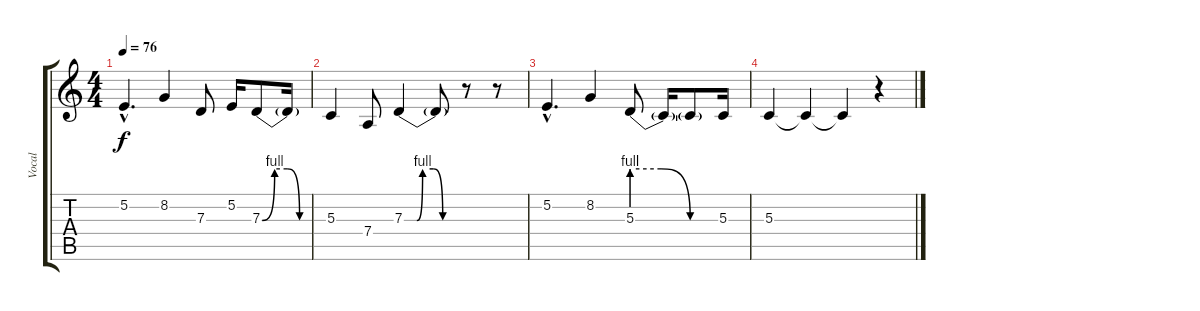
\track ("Vocal" "Vocal") {instrument flute}
\staff {score tabs}
\tuning (E4 B3 G3 D3 A2 E2) {hide}
\ts (4 4)
\tempo 76
\clef g2
\ks c
5.2{hac}.4{d dy f} 8.2.4 7.3.8 5.2.16 7.3{be (custom 0 0 15 4 30 4 45 0 60 0)}.8 7.3{t}.16 |
5.3.4 7.4.8 7.3{be (custom 0 0 13 0 19 4 30 4 40 0 45 0 60 0)}.4 7.3{t}.8 r.8 r.8 |
5.2{hac}.4{d} 8.2.4 5.3{be (custom 0 4 20 4 40 0 60 0)}.8 5.3{t}.16 5.3{t}.8 5.3.16 |
5.3.4{volume 5} 5.3{t}.4 5.3{t}.4 r.4
